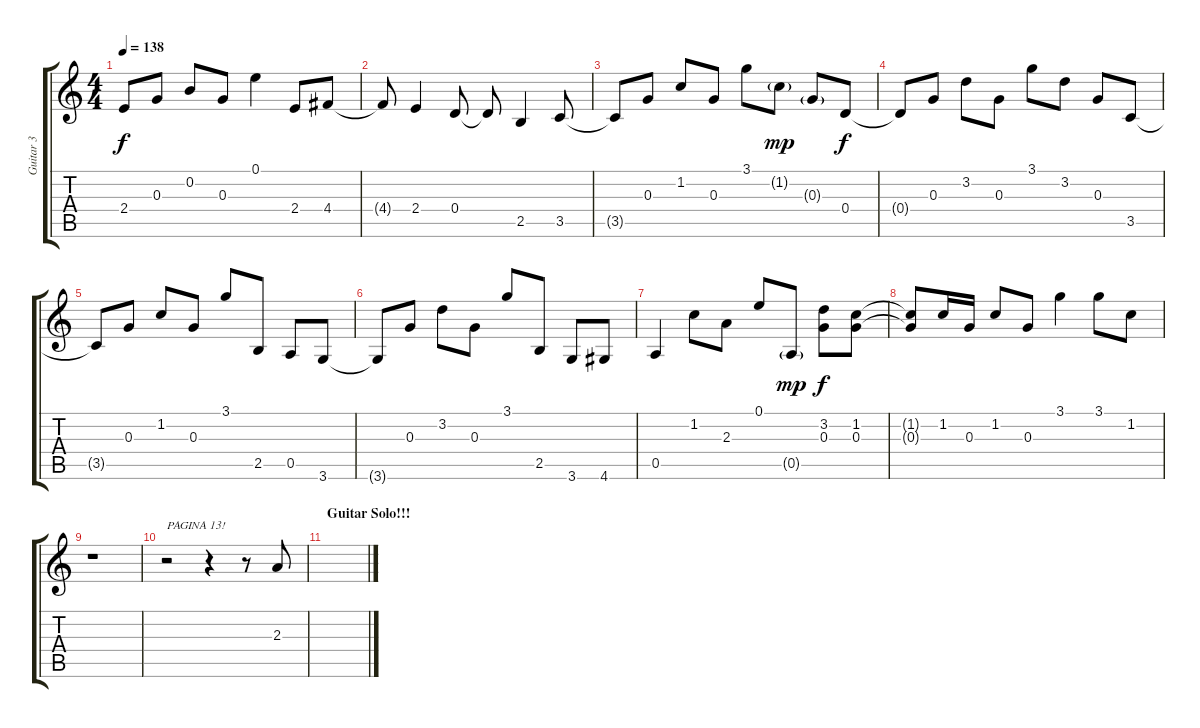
\track ("Guitar 3" "Guitar 3") {instrument acousticguitarnylon}
\staff {score tabs}
\tuning (E4 B3 G3 D3 A2 E2) {hide}
\ts (4 4)
\tempo 138
\clef g2
\ks c
2.4.8{dy f} 0.3.8 0.2.8 0.3.8 0.1.4 2.4.8 4.4.8 |
4.4{t}.8 2.4.4 0.4.8 0.4{t}.8 2.5.4 3.5.8 |
3.5{t}.8 0.3.8 1.2.8 0.3.8 3.1.8 1.2{g}.8{dy mp} 0.3{g}.8 0.4.8{dy f} |
0.4{t}.8 0.3.8 3.2.8 0.3.8 3.1.8 3.2.8 0.3.8 3.5.8 |
3.5{t}.8 0.3.8 1.2.8 0.3.8 3.1.8 2.5.8 0.5.8 3.6.8 |
3.6{t}.8 0.3.8 3.2.8 0.3.8 3.1.8 2.5.8 3.6.8 4.6.8 |
0.5.4 1.2.8 2.3.8 0.1.8 0.5{g}.8{dy mp} (3.2 0.3).8{dy f} (1.2 0.3).8 |
(1.2{t} 0.3{t}).8 1.2.16 0.3.16 1.2.8 0.3.8 3.1.4 3.1.8 1.2.8 |
r.1 |
r.2{txt "PAGINA 13!"} r.4 r.8 2.3.8 |
\section ("" "Guitar Solo!!!")
